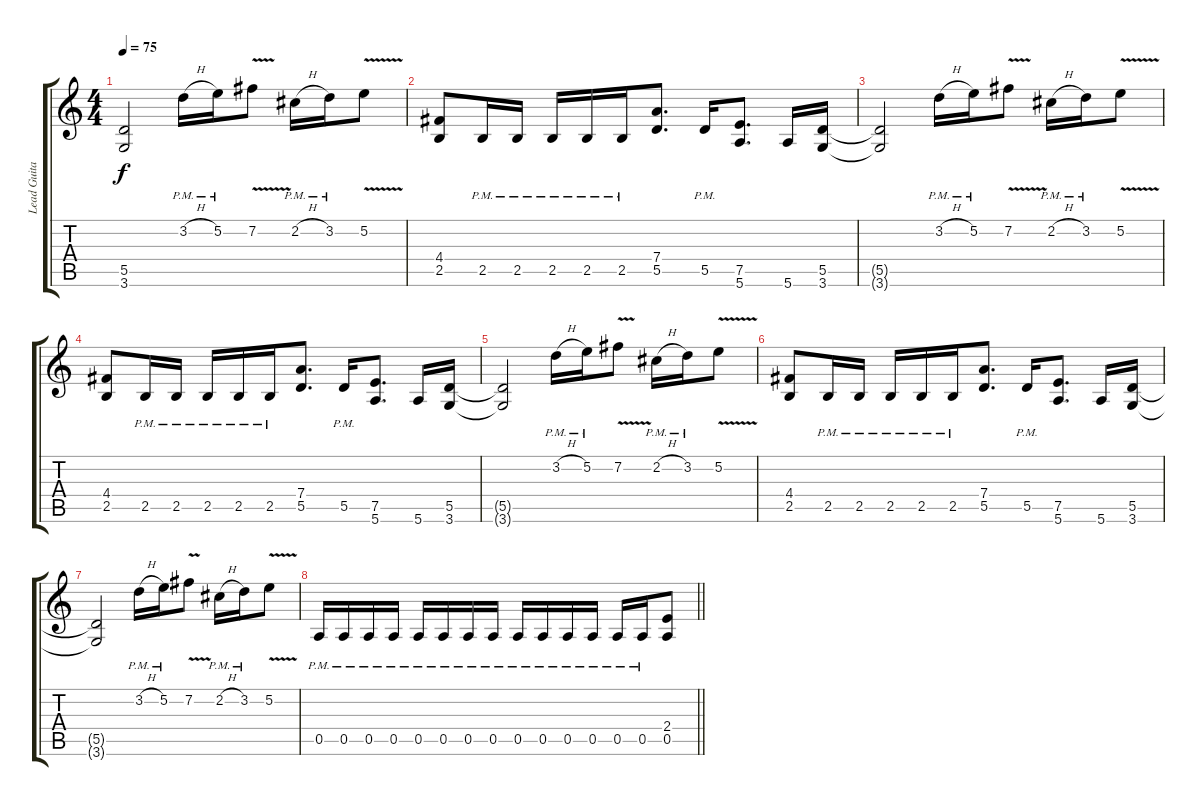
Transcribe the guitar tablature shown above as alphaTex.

\track ("Lead Guitar" "Lead Guita") {instrument distortionguitar}
\staff {score tabs}
\tuning (E4 B3 G3 D3 A2 E2) {hide}
\ts (4 4)
\tempo 75
\clef g2
\ks c
(5.5{t} 3.6{t}).2{dy f} 3.2{h pm}.16 5.2{pm}.16 7.2{v}.8 2.2{h pm}.16 3.2{pm}.16 5.2{v}.8 |
(4.4 2.5).8 2.5{pm}.16 2.5{pm}.16 2.5{pm}.16 2.5{pm}.16 2.5{pm}.16 (7.4 5.5).8{d} 5.5{pm}.16 (7.5 5.6).8{d} 5.6.16 (5.5 3.6).16 |
(5.5{t} 3.6{t}).2 3.2{h pm}.16 5.2{pm}.16 7.2{v}.8 2.2{h pm}.16 3.2{pm}.16 5.2{v}.8 |
(4.4 2.5).8 2.5{pm}.16 2.5{pm}.16 2.5{pm}.16 2.5{pm}.16 2.5{pm}.16 (7.4 5.5).8{d} 5.5{pm}.16 (7.5 5.6).8{d} 5.6.16 (5.5 3.6).16 |
(5.5{t} 3.6{t}).2 3.2{h pm}.16 5.2{pm}.16 7.2{v}.8 2.2{h pm}.16 3.2{pm}.16 5.2{v}.8 |
(4.4 2.5).8 2.5{pm}.16 2.5{pm}.16 2.5{pm}.16 2.5{pm}.16 2.5{pm}.16 (7.4 5.5).8{d} 5.5{pm}.16 (7.5 5.6).8{d} 5.6.16 (5.5 3.6).16 |
(5.5{t} 3.6{t}).2 3.2{h pm}.16 5.2{pm}.16 7.2{v}.8 2.2{h pm}.16 3.2{pm}.16 5.2{v}.8 |
\barLineRight lightlight
0.5{pm}.16 0.5{pm}.16 0.5{pm}.16 0.5{pm}.16 0.5{pm}.16 0.5{pm}.16 0.5{pm}.16 0.5{pm}.16 0.5{pm}.16 0.5{pm}.16 0.5{pm}.16 0.5{pm}.16 0.5{pm}.16 0.5{pm}.16 (2.4 0.5).8
